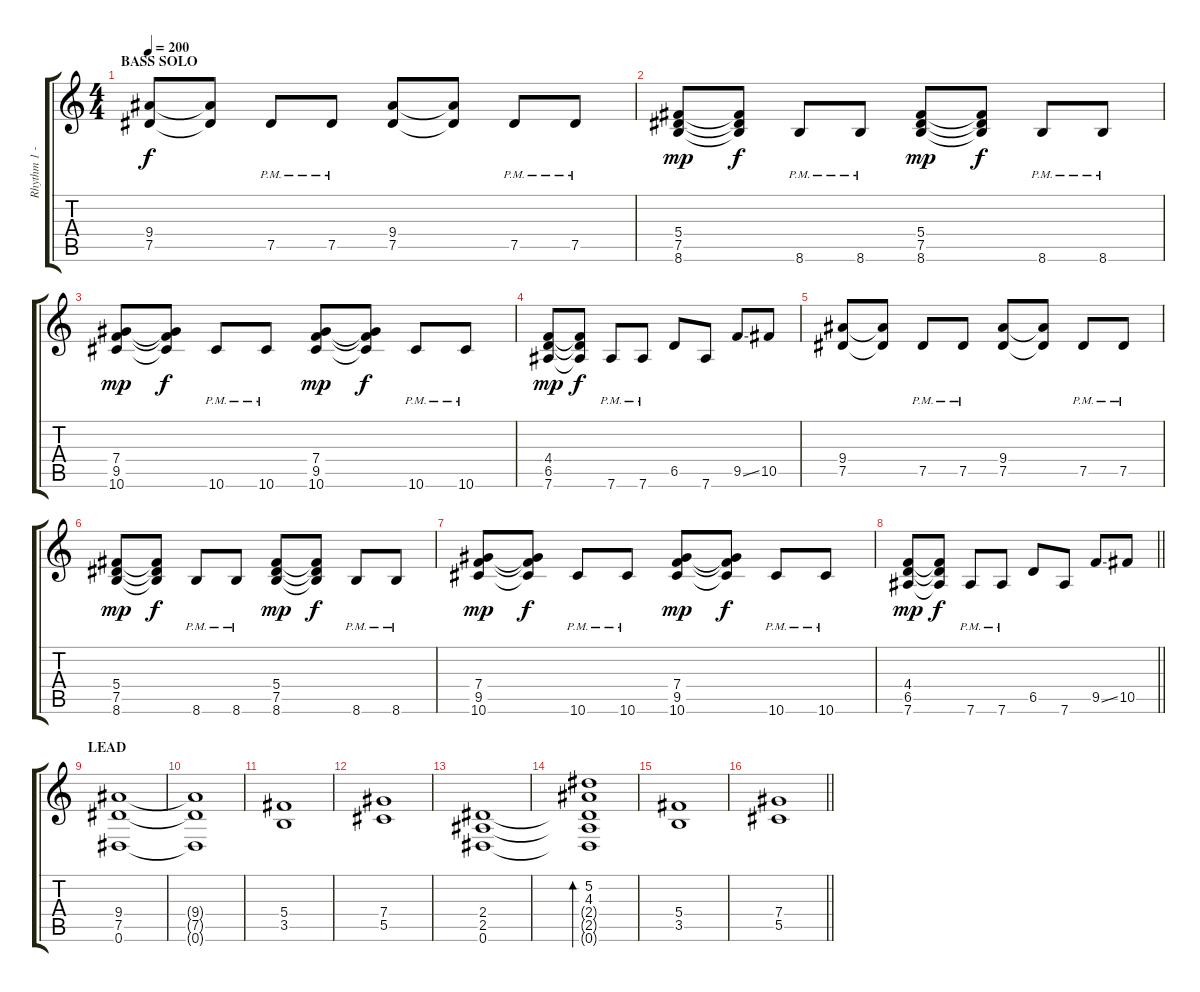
\track ("Rhythm 1 - Ronny Dorian" "Rhythm 1 -") {instrument distortionguitar}
\staff {score tabs}
\tuning (Eb4 Bb3 Gb3 Db3 Ab2 Eb2) {hide}
\ts (4 4)
\section ("" "BASS SOLO")
\tempo 200
\clef g2
\ks c
(9.4 7.5).8{dy f} (9.4{t} 7.5{t}).8 7.5{pm}.8 7.5{pm}.8 (9.4 7.5).8 (9.4{t} 7.5{t}).8 7.5{pm}.8 7.5{pm}.8 |
(5.4 7.5 8.6).8{dy mp} (5.4{t} 7.5{t} 8.6{t}).8{dy f} 8.6{pm}.8 8.6{pm}.8 (5.4 7.5 8.6).8{dy mp} (5.4{t} 7.5{t} 8.6{t}).8{dy f} 8.6{pm}.8 8.6{pm}.8 |
(7.4 9.5 10.6).8{dy mp} (7.4{t} 9.5{t} 10.6{t}).8{dy f} 10.6{pm}.8 10.6{pm}.8 (7.4 9.5 10.6).8{dy mp} (7.4{t} 9.5{t} 10.6{t}).8{dy f} 10.6{pm}.8 10.6{pm}.8 |
(4.4 6.5 7.6).8{dy mp} (4.4{t} 6.5{t} 7.6{t}).8{dy f} 7.6{pm}.8 7.6{pm}.8 6.5.8 7.6.8 9.5{ss}.8 10.5.8 |
(9.4 7.5).8 (9.4{t} 7.5{t}).8 7.5{pm}.8 7.5{pm}.8 (9.4 7.5).8 (9.4{t} 7.5{t}).8 7.5{pm}.8 7.5{pm}.8 |
(5.4 7.5 8.6).8{dy mp} (5.4{t} 7.5{t} 8.6{t}).8{dy f} 8.6{pm}.8 8.6{pm}.8 (5.4 7.5 8.6).8{dy mp} (5.4{t} 7.5{t} 8.6{t}).8{dy f} 8.6{pm}.8 8.6{pm}.8 |
(7.4 9.5 10.6).8{dy mp} (7.4{t} 9.5{t} 10.6{t}).8{dy f} 10.6{pm}.8 10.6{pm}.8 (7.4 9.5 10.6).8{dy mp} (7.4{t} 9.5{t} 10.6{t}).8{dy f} 10.6{pm}.8 10.6{pm}.8 |
\barLineRight lightlight
(4.4 6.5 7.6).8{dy mp} (4.4{t} 6.5{t} 7.6{t}).8{dy f} 7.6{pm}.8 7.6{pm}.8 6.5.8 7.6.8 9.5{ss}.8 10.5.8 |
\section ("" "LEAD")
(9.4 7.5 0.6).1 |
(9.4{t} 7.5{t} 0.6{t}).1 |
(5.4 3.5).1 |
(7.4 5.5).1 |
(2.4 2.5 0.6).1 |
(5.2 4.3 2.4{t} 2.5{t} 0.6{t}).1{bd 240} |
(5.4 3.5).1 |
\barLineRight lightlight
(7.4 5.5).1
